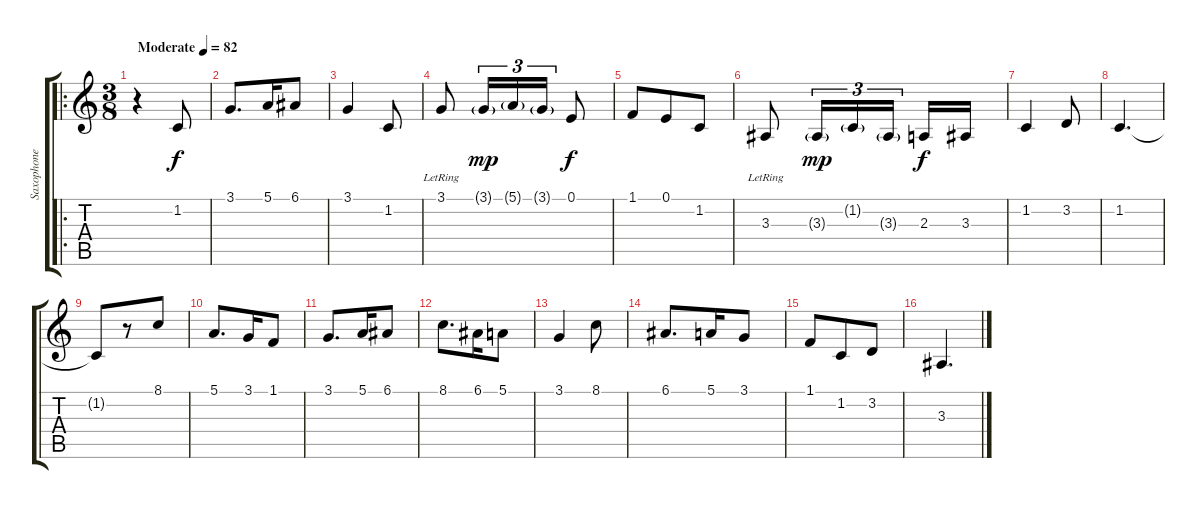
\track ("Saxophone" "Saxophone") {instrument altosax}
\staff {score tabs}
\tuning (E4 B3 G3 D3 A2 E2) {hide}
\ro
\ts (3 8)
\tempo (82 "Moderate")
\clef g2
\ks c
r.4{dy f instrument altosax} 1.2.8 |
3.1.8{d} 5.1.16 6.1.8 |
3.1.4 1.2.8 |
3.1{lr}.8 3.1{g}.16{tu (3 2) dy mp} 5.1{g}.16{tu (3 2)} 3.1{g}.16{tu (3 2)} 0.1.8{dy f} |
1.1.8 0.1.8 1.2.8 |
3.3{lr}.8 3.3{g}.16{tu (3 2) dy mp} 1.2{g}.16{tu (3 2)} 3.3{g}.16{tu (3 2)} 2.3.16{dy f} 3.3.16 |
1.2.4 3.2.8 |
1.2.4{d} |
1.2{t}.8 r.8 8.1.8 |
5.1.8{d} 3.1.16 1.1.8 |
3.1.8{d} 5.1.16 6.1.8 |
8.1.8{d} 6.1.16 5.1.8 |
3.1.4 8.1.8 |
6.1.8{d} 5.1.16 3.1.8 |
1.1.8 1.2.8 3.2.8 |
3.3.4{d}
